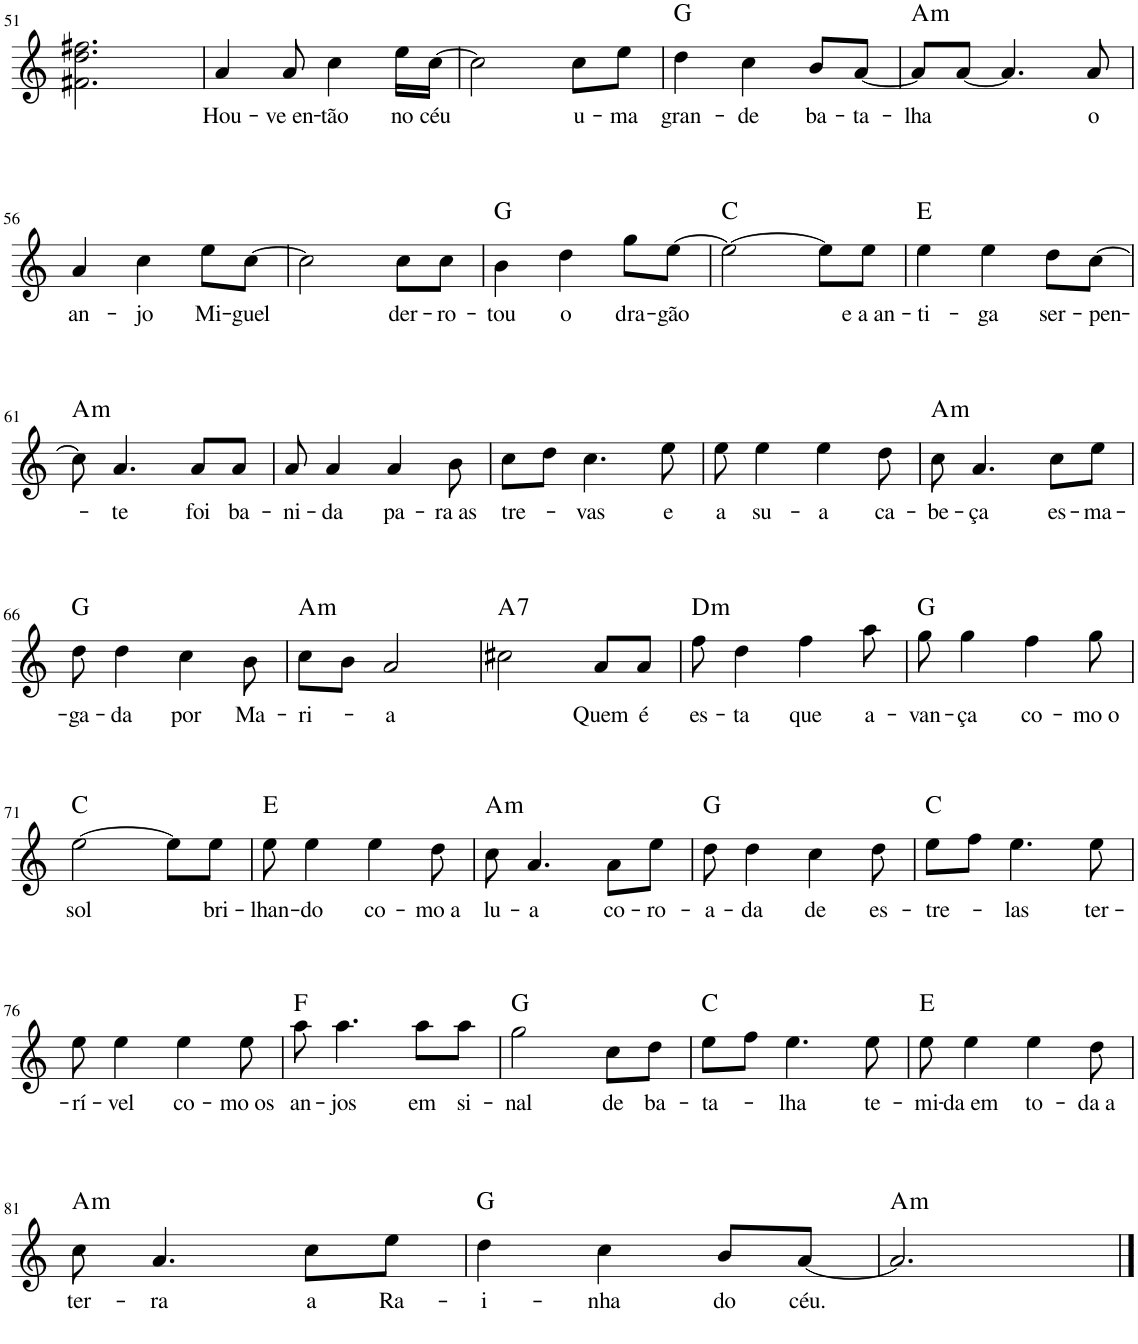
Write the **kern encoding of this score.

**kern	**text	**harte
*part1	*part1	*part1
*staff1	*staff1	*
*I"Voz	*	*
*I'Vo.	*	*
!!LO:PB:g=z
*clefG2	*	*
*k[]	*	*
*M3/4	*	*
=51	=51	=51
2.f#X\ 2.dd\ 2.ff#X\	.	.
=52	=52	=52
!	!LO:LY:b	!
4a/	Hou-	.
!	!LO:LY:b	!
8a/	-ve en-	.
!	!LO:LY:b	!
4cc\	-tão	.
!	!LO:LY:b	!
16ee\LL	no	.
!	!LO:LY:b	!
[16cc\JJ	céu	.
=53	=53	=53
2cc\]	.	.
!	!LO:LY:b	!
8cc\L	u-	.
!	!LO:LY:b	!
8ee\J	-ma	.
=54	=54	=54
!	!LO:LY:b	!
4dd\	gran-	G:maj
!	!LO:LY:b	!
4cc\	-de	.
!	!LO:LY:b	!
8b/L	ba-	.
!	!LO:LY:b	!
[8a/J	-ta-	.
=55	=55	=55
!	!LO:LY:b	!LO:H:kt=m
8a/L]	-lha	A:min
[8a/J	.	.
4.a/]	.	.
!	!LO:LY:b	!
8a/	o	.
!!LO:LB:g=z
=56	=56	=56
!	!LO:LY:b	!
4a/	an-	.
!	!LO:LY:b	!
4cc\	-jo	.
!	!LO:LY:b	!
8ee\L	Mi-	.
!	!LO:LY:b	!
[8cc\J	-guel	.
=57	=57	=57
2cc\]	.	.
!	!LO:LY:b	!
8cc\L	der-	.
!	!LO:LY:b	!
8cc\J	-ro-	.
=58	=58	=58
!	!LO:LY:b	!
4b\	-tou	G:maj
!	!LO:LY:b	!
4dd\	o	.
!	!LO:LY:b	!
8gg\L	dra-	.
!	!LO:LY:b	!
[8ee\J	-gão	.
=59	=59	=59
2ee\_	.	C:maj
8ee\L]	.	.
!	!LO:LY:b	!
8ee\J	e a an-	.
=60	=60	=60
!	!LO:LY:b	!
4ee\	-ti-	E:maj
!	!LO:LY:b	!
4ee\	-ga	.
!	!LO:LY:b	!
8dd\L	ser-	.
!	!LO:LY:b	!
[8cc\J	-pen-	.
!!LO:LB:g=z
=61	=61	=61
!	!	!LO:H:kt=m
8cc\]	.	A:min
!	!LO:LY:b	!
4.a/	-te	.
!	!LO:LY:b	!
8a/L	foi	.
!	!LO:LY:b	!
8a/J	ba-	.
=62	=62	=62
!	!LO:LY:b	!
8a/	-ni-	.
!	!LO:LY:b	!
4a/	-da	.
!	!LO:LY:b	!
4a/	pa-	.
!	!LO:LY:b	!
8b\	-ra as	.
=63	=63	=63
!	!LO:LY:b	!
8cc\L	tre-	.
8dd\J	.	.
!	!LO:LY:b	!
4.cc\	-vas	.
!	!LO:LY:b	!
8ee\	e	.
=64	=64	=64
!	!LO:LY:b	!
8ee\	a	.
!	!LO:LY:b	!
4ee\	su-	.
!	!LO:LY:b	!
4ee\	-a	.
!	!LO:LY:b	!
8dd\	ca-	.
=65	=65	=65
!	!LO:LY:b	!LO:H:kt=m
8cc\	-be-	A:min
!	!LO:LY:b	!
4.a/	-ça	.
!	!LO:LY:b	!
8cc\L	es-	.
!	!LO:LY:b	!
8ee\J	-ma-	.
!!LO:LB:g=z
=66	=66	=66
!	!LO:LY:b	!
8dd\	-ga-	G:maj
!	!LO:LY:b	!
4dd\	-da	.
!	!LO:LY:b	!
4cc\	por	.
!	!LO:LY:b	!
8b\	Ma-	.
=67	=67	=67
!	!LO:LY:b	!LO:H:kt=m
8cc\L	-ri-	A:min
8b\J	.	.
!	!LO:LY:b	!
2a/	a	.
=68	=68	=68
!	!	!LO:H:kt=7
2cc#X\	.	A:7
!	!LO:LY:b	!
8a/L	Quem	.
!	!LO:LY:b	!
8a/J	é	.
=69	=69	=69
!	!LO:LY:b	!LO:H:kt=m
8ff\	es-	D:min
!	!LO:LY:b	!
4dd\	-ta	.
!	!LO:LY:b	!
4ff\	que	.
!	!LO:LY:b	!
8aa\	a-	.
=70	=70	=70
!	!LO:LY:b	!
8gg\	-van-	G:maj
!	!LO:LY:b	!
4gg\	-ça	.
!	!LO:LY:b	!
4ff\	co-	.
!	!LO:LY:b	!
8gg\	-mo o	.
!!LO:LB:g=z
=71	=71	=71
!	!LO:LY:b	!
[2ee\	sol	C:maj
8ee\L]	.	.
!	!LO:LY:b	!
8ee\J	bri-	.
=72	=72	=72
!	!LO:LY:b	!
8ee\	-lhan-	E:maj
!	!LO:LY:b	!
4ee\	-do	.
!	!LO:LY:b	!
4ee\	co-	.
!	!LO:LY:b	!
8dd\	-mo a	.
=73	=73	=73
!	!LO:LY:b	!LO:H:kt=m
8cc\	lu-	A:min
!	!LO:LY:b	!
4.a/	-a	.
!	!LO:LY:b	!
8a\L	co-	.
!	!LO:LY:b	!
8ee\J	-ro-	.
=74	=74	=74
!	!LO:LY:b	!
8dd\	-a-	G:maj
!	!LO:LY:b	!
4dd\	-da	.
!	!LO:LY:b	!
4cc\	de	.
!	!LO:LY:b	!
8dd\	es-	.
=75	=75	=75
!	!LO:LY:b	!
8ee\L	-tre-	C:maj
8ff\J	.	.
!	!LO:LY:b	!
4.ee\	-las	.
!	!LO:LY:b	!
8ee\	ter-	.
!!LO:LB:g=z
=76	=76	=76
!	!LO:LY:b	!
8ee\	-rí-	.
!	!LO:LY:b	!
4ee\	-vel	.
!	!LO:LY:b	!
4ee\	co-	.
!	!LO:LY:b	!
8ee\	-mo os	.
=77	=77	=77
!	!LO:LY:b	!
8aa\	an-	F:maj
!	!LO:LY:b	!
4.aa\	-jos	.
!	!LO:LY:b	!
8aa\L	em	.
!	!LO:LY:b	!
8aa\J	si-	.
=78	=78	=78
!	!LO:LY:b	!
2gg\	-nal	G:maj
!	!LO:LY:b	!
8cc\L	de	.
!	!LO:LY:b	!
8dd\J	ba-	.
=79	=79	=79
!	!LO:LY:b	!
8ee\L	-ta-	C:maj
8ff\J	.	.
!	!LO:LY:b	!
4.ee\	-lha	.
!	!LO:LY:b	!
8ee\	te-	.
=80	=80	=80
!	!LO:LY:b	!
8ee\	-mi-	E:maj
!	!LO:LY:b	!
4ee\	-da em	.
!	!LO:LY:b	!
4ee\	to-	.
!	!LO:LY:b	!
8dd\	-da a	.
!!LO:LB:g=z
=81	=81	=81
!	!LO:LY:b	!LO:H:kt=m
8cc\	ter-	A:min
!	!LO:LY:b	!
4.a/	-ra	.
!	!LO:LY:b	!
8cc\L	a	.
!	!LO:LY:b	!
8ee\J	Ra-	.
=82	=82	=82
!	!LO:LY:b	!
4dd\	-i-	G:maj
!	!LO:LY:b	!
4cc\	-nha	.
!	!LO:LY:b	!
8b/L	do	.
!	!LO:LY:b	!
[8a/J	céu.	.
=83	=83	=83
!	!	!LO:H:kt=m
2.a/]	.	A:min
==	==	==
*-	*-	*-
